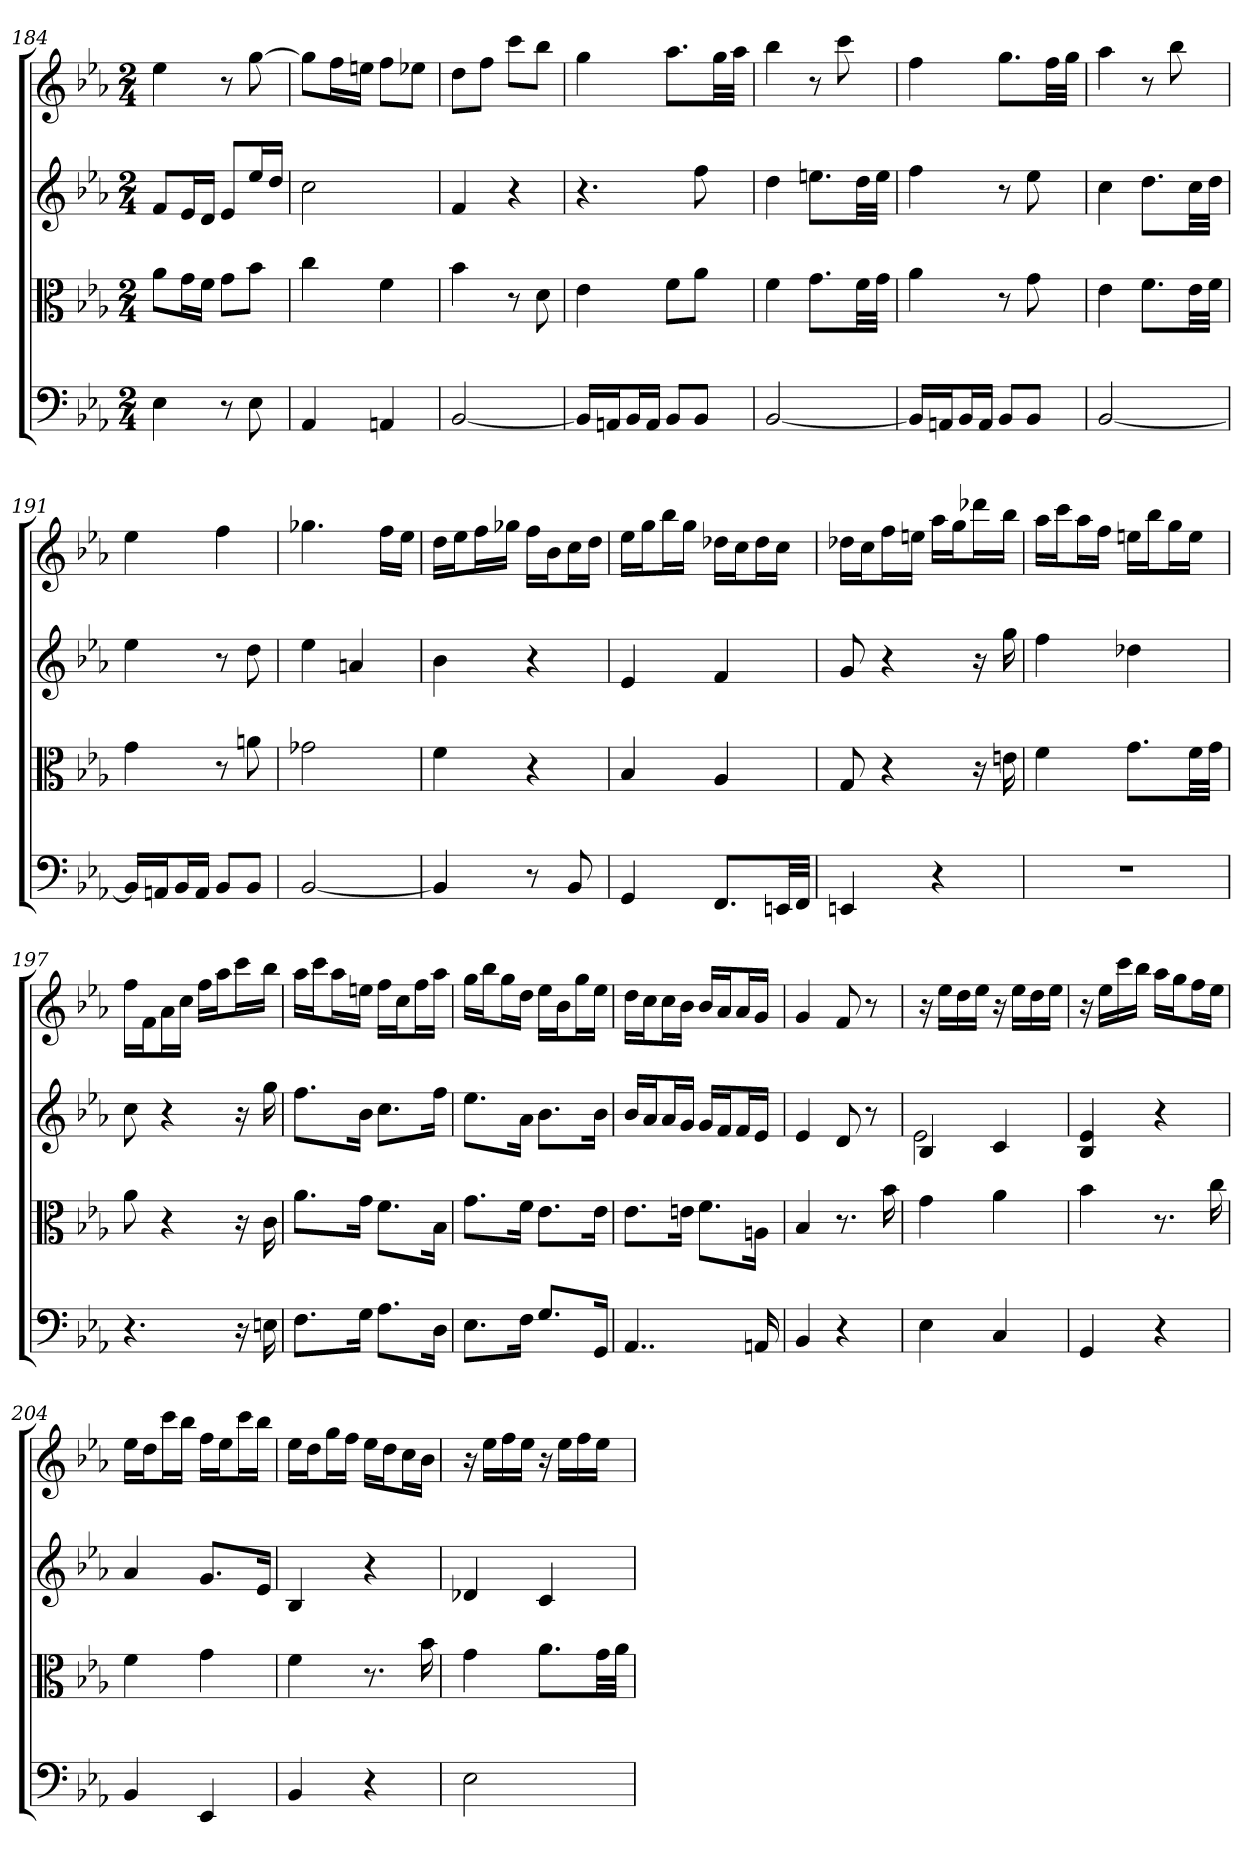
**kern	**kern	**kern	**kern
*part4	*part3	*part2	*part1
*staff4	*staff3	*staff2	*staff1
*clefF4	*clefC3	*	*
*k[b-e-a-]	*k[b-e-a-]	*k[b-e-a-]	*k[b-e-a-]
*E-:	*E-:	*E-:	*E-:
*M2/4	*M2/4	*M2/4	*M2/4
=184	=184	=184	=184
4E-	8a-\L	8fL	4ee-
.	16g\L	16e-L	.
.	16f\JJ	16dJJ	.
8r	8g\L	8e-L	8r
8E-	8b-\J	16ee-L	[8gg
.	.	16ddJJ	.
=185	=185	=185	=185
4AA-	4cc	2cc	8ggL]
.	.	.	16ffL
.	.	.	16eenJJ
4AAn	4f	.	8ffL
.	.	.	8ee-XJ
=186	=186	=186	=186
[2BB-	4b-	4f	8ddL
.	.	.	8ffJ
.	8r	4r	8cccL
.	8d	.	8bb-J
=187	=187	=187	=187
16BB-/LL]	4e-	4.r	4gg
16AAn/J	.	.	.
16BB-/L	.	.	.
16AA/JJ	.	.	.
8BB-/L	8f\L	.	8.aa-L
8BB-/J	8a-\J	8ff	.
.	.	.	32ggLL
.	.	.	32aa-JJJ
=188	=188	=188	=188
[2BB-	4f	4dd	4bb-
.	8.g\L	8.eenL	8r
.	.	.	8ccc
.	32f\LL	32ddLL	.
.	32g\JJJ	32eeJJJ	.
=189	=189	=189	=189
16BB-/LL]	4a-	4ff	4ff
16AAn/J	.	.	.
16BB-/L	.	.	.
16AA/JJ	.	.	.
8BB-/L	8r	8r	8.ggL
8BB-/J	8g	8ee-	.
.	.	.	32ffLL
.	.	.	32ggJJJ
=190	=190	=190	=190
[2BB-	4e-	4cc	4aa-
.	8.f\L	8.ddL	8r
.	.	.	8bb-
.	32e-\LL	32ccLL	.
.	32f\JJJ	32ddJJJ	.
=191	=191	=191	=191
16BB-/LL]	4g	4ee-	4ee-
16AAn/J	.	.	.
16BB-/L	.	.	.
16AA/JJ	.	.	.
8BB-/L	8r	8r	4ff
8BB-/J	8an	8dd	.
=192	=192	=192	=192
[2BB-	2g-X	4ee-	4.gg-X
.	.	4an	.
.	.	.	16ffLL
.	.	.	16ee-JJ
=193	=193	=193	=193
4BB-]	4f	4b-	16ddLL
.	.	.	16ee-J
.	.	.	16ffL
.	.	.	16gg-XJJ
8r	4r	4r	16ffLL
.	.	.	16b-J
8BB-	.	.	16ccL
.	.	.	16ddJJ
=194	=194	=194	=194
4GG	4B-	4e-	16ee-LL
.	.	.	16ggJ
.	.	.	16bb-L
.	.	.	16ggJJ
8.FF/L	4A-	4f	16dd-XLL
.	.	.	16ccJ
.	.	.	16dd-L
32EEn/LL	.	.	16ccJJ
32FF/JJJ	.	.	.
=195	=195	=195	=195
4EEn	8G	8g	16dd-XLL
.	.	.	16ccJ
.	4r	4r	16ffL
.	.	.	16eenJJ
4r	.	.	16aa-LL
.	.	.	16ggJ
.	16r	16r	16ddd-XL
.	16en	16gg	16bb-JJ
=196	=196	=196	=196
2r	4f	4ff	16aa-LL
.	.	.	16cccJ
.	.	.	16aa-L
.	.	.	16ffJJ
.	8.g\L	4dd-X	16eenLL
.	.	.	16bb-J
.	.	.	16ggL
.	32f\LL	.	16eeJJ
.	32g\JJJ	.	.
=197	=197	=197	=197
4.r	8a-	8cc	16ffLL
.	.	.	16fJ
.	4r	4r	16a-L
.	.	.	16ccJJ
.	.	.	16ffLL
.	.	.	16aa-J
16r	16r	16r	16cccL
16En	16c	16gg	16bb-JJ
=198	=198	=198	=198
8.F\L	8.a-\L	8.ffL	16aa-LL
.	.	.	16cccJ
.	.	.	16aa-L
16G\Jk	16g\Jk	16b-Jk	16eenJJ
8.A-\L	8.f\L	8.ccL	16ffLL
.	.	.	16ccJ
.	.	.	16ffL
16D\Jk	16B-\Jk	16ffJk	16aa-JJ
=199	=199	=199	=199
8.E-\L	8.g\L	8.ee-L	16ggLL
.	.	.	16bb-J
.	.	.	16ggL
16F\Jk	16f\Jk	16a-Jk	16ddJJ
8.G/L	8.e-\L	8.b-L	16ee-LL
.	.	.	16b-J
.	.	.	16ggL
16GG/Jk	16e-\Jk	16b-Jk	16ee-JJ
=200	=200	=200	=200
4..AA-	8.e-\L	16b-LL	16ddLL
.	.	16a-J	16ccJ
.	.	16a-L	16ccL
.	16en\Jk	16gJJ	16b-JJ
.	8.f\L	16gLL	16b-LL
.	.	16fJ	16a-J
.	.	16fL	16a-L
16AAn	16An\Jk	16e-JJ	16gJJ
=201	=201	=201	=201
4BB-	4B-	4e-	4g
4r	8.r	8d	8f
.	.	8r	8r
.	16b-	.	.
=202	=202	=202	=202
*	*	*^	*
4E-	4g	4B-	2e-	16r
.	.	.	.	16ee-LL
.	.	.	.	16dd
.	.	.	.	16ee-JJ
4C	4a-	4c	.	16r
.	.	.	.	16ee-LL
.	.	.	.	16dd
.	.	.	.	16ee-JJ
*	*	*v	*v	*
=203	=203	=203	=203
4GG	4b-	4B- 4e-	16r
.	.	.	16ee-LL
.	.	.	16ccc
.	.	.	16bb-JJ
4r	8.r	4r	16aa-LL
.	.	.	16ggJ
.	.	.	16ffL
.	16cc	.	16ee-JJ
=204	=204	=204	=204
4BB-	4f	4a-	16ee-LL
.	.	.	16ddJ
.	.	.	16cccL
.	.	.	16bb-JJ
4EE-	4g	8.gL	16ffLL
.	.	.	16ee-J
.	.	.	16cccL
.	.	16e-Jk	16bb-JJ
=205	=205	=205	=205
4BB-	4f	4B-	16ee-LL
.	.	.	16ddJ
.	.	.	16ggL
.	.	.	16ffJJ
4r	8.r	4r	16ee-LL
.	.	.	16ddJ
.	.	.	16ccL
.	16b-	.	16b-JJ
=206	=206	=206	=206
2E-	4g	4d-X	16r
.	.	.	16ee-LL
.	.	.	16ff
.	.	.	16ee-JJ
.	8.a-\L	4c	16r
.	.	.	16ee-LL
.	.	.	16ff
.	32g\LL	.	16ee-JJ
.	32a-\JJJ	.	.
=	=	=	=
*-	*-	*-	*-
